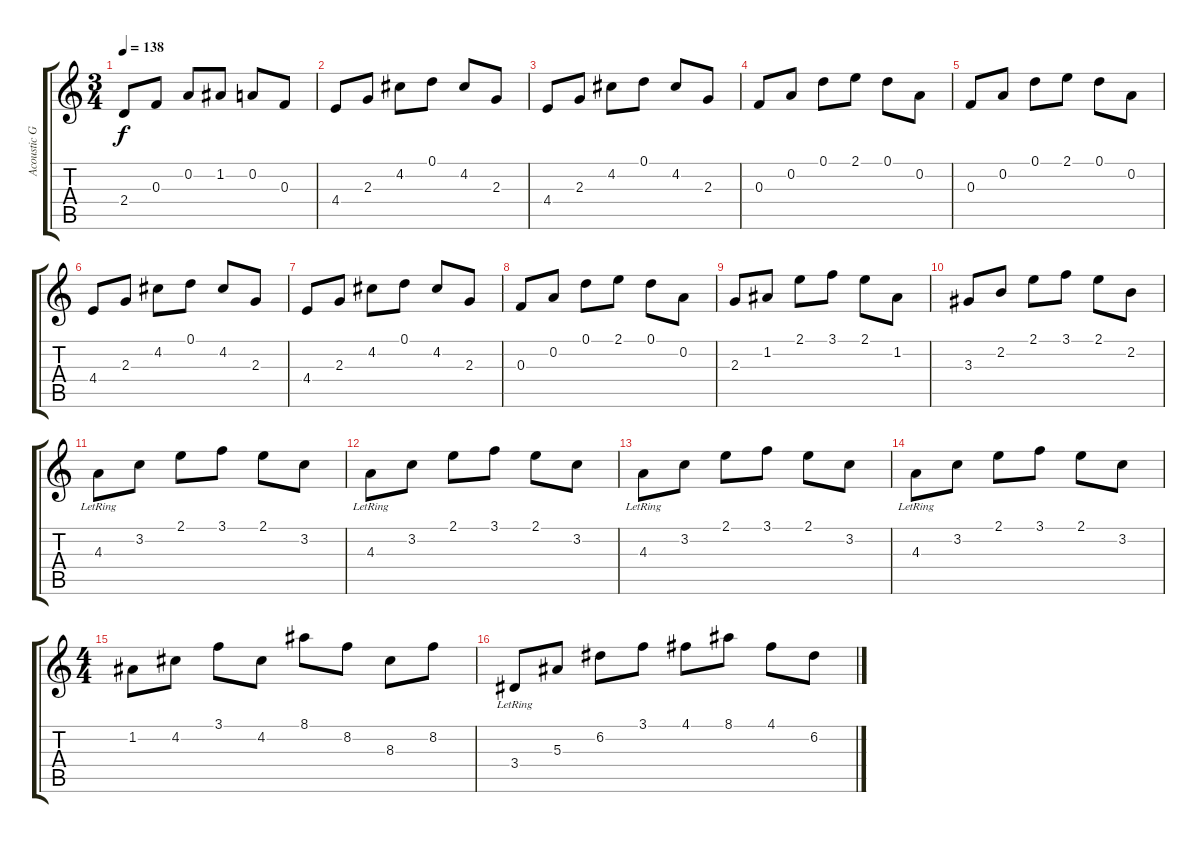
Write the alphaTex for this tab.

\track ("Acoustic Guitar" "Acoustic G") {instrument acousticguitarsteel}
\staff {score tabs}
\tuning (D4 A3 F3 C3 G2 D2) {hide}
\ts (3 4)
\tempo 138
\clef g2
\ks c
2.4.8{dy f} 0.3.8 0.2.8 1.2.8 0.2.8 0.3.8 |
4.4.8 2.3.8 4.2.8 0.1.8 4.2.8 2.3.8 |
4.4.8 2.3.8 4.2.8 0.1.8 4.2.8 2.3.8 |
0.3.8 0.2.8 0.1.8 2.1.8 0.1.8 0.2.8 |
0.3.8 0.2.8 0.1.8 2.1.8 0.1.8 0.2.8 |
4.4.8 2.3.8 4.2.8 0.1.8 4.2.8 2.3.8 |
4.4.8 2.3.8 4.2.8 0.1.8 4.2.8 2.3.8 |
0.3.8 0.2.8 0.1.8 2.1.8 0.1.8 0.2.8 |
2.3.8 1.2.8 2.1.8 3.1.8 2.1.8 1.2.8 |
3.3.8 2.2.8 2.1.8 3.1.8 2.1.8 2.2.8 |
4.3{lr}.8 3.2.8 2.1.8 3.1.8 2.1.8 3.2.8 |
4.3{lr}.8 3.2.8 2.1.8 3.1.8 2.1.8 3.2.8 |
4.3{lr}.8 3.2.8 2.1.8 3.1.8 2.1.8 3.2.8 |
4.3{lr}.8 3.2.8 2.1.8 3.1.8 2.1.8 3.2.8 |
\ts (4 4)
1.2.8 4.2.8 3.1.8 4.2.8 8.1.8 8.2.8 8.3.8 8.2.8 |
3.4{lr}.8 5.3.8 6.2.8 3.1.8 4.1.8 8.1.8 4.1.8 6.2.8
